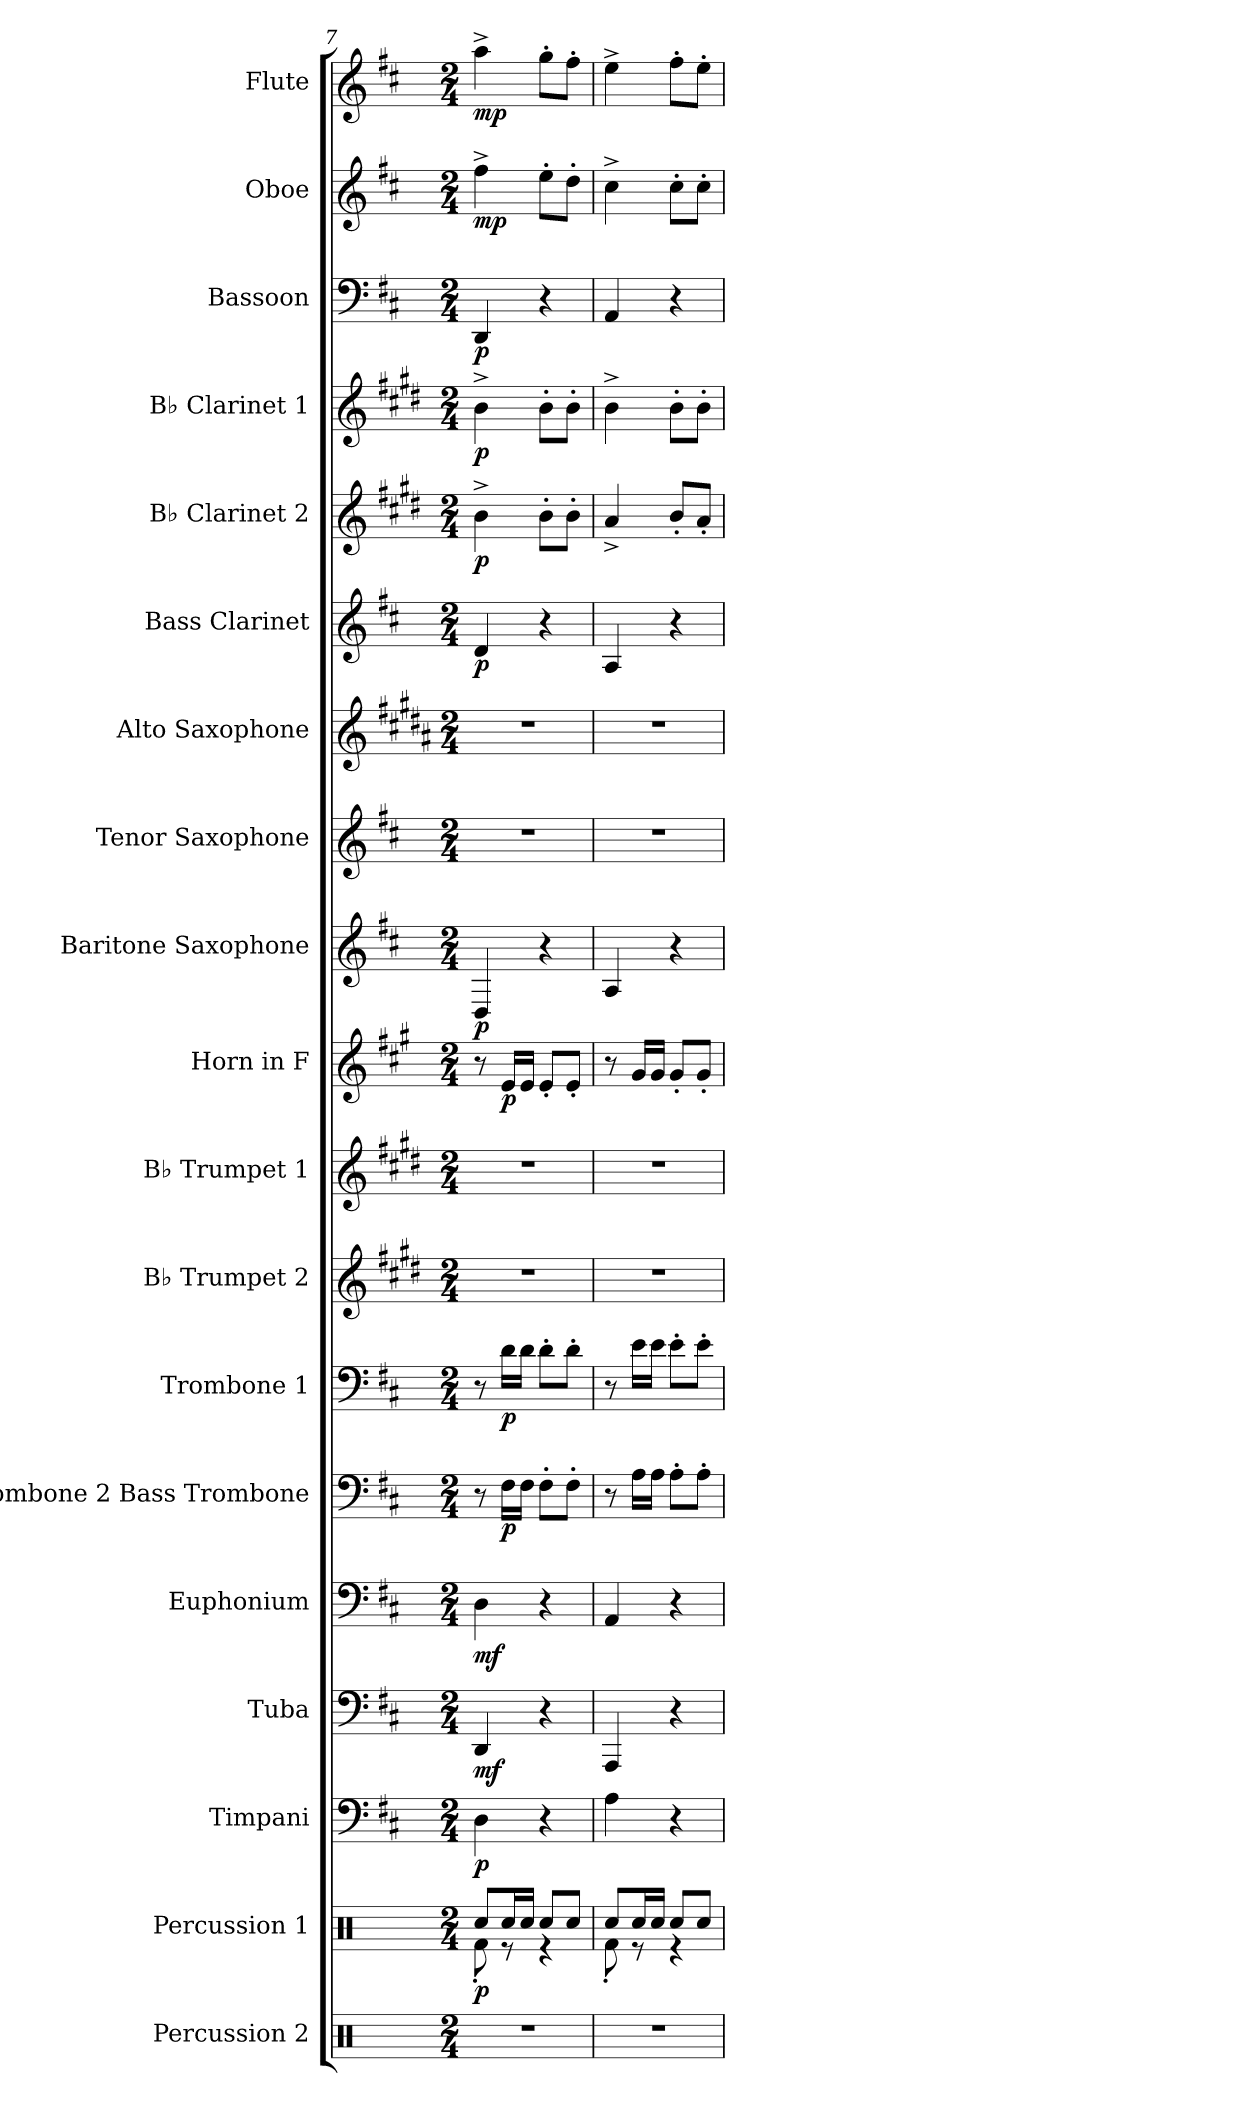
**kern	**kern	**dynam	**kern	**dynam	**kern	**dynam	**kern	**dynam	**kern	**dynam	**kern	**dynam	**kern	**kern	**kern	**dynam	**kern	**dynam	**kern	**kern	**kern	**dynam	**kern	**dynam	**kern	**dynam	**kern	**dynam	**kern	**dynam	**kern	**dynam
*part19	*part18	*part18	*part17	*part17	*part16	*part16	*part15	*part15	*part14	*part14	*part13	*part13	*part12	*part11	*part10	*part10	*part9	*part9	*part8	*part7	*part6	*part6	*part5	*part5	*part4	*part4	*part3	*part3	*part2	*part2	*part1	*part1
*staff19	*staff18	*staff18	*staff17	*staff17	*staff16	*staff16	*staff15	*staff15	*staff14	*staff14	*staff13	*staff13	*staff12	*staff11	*staff10	*staff10	*staff9	*staff9	*staff8	*staff7	*staff6	*staff6	*staff5	*staff5	*staff4	*staff4	*staff3	*staff3	*staff2	*staff2	*staff1	*staff1
*I"Percussion 2	*I"Percussion 1	*	*I"Timpani	*	*I"Tuba	*	*I"Euphonium	*	*I"Trombone 2 Bass Trombone	*	*I"Trombone 1	*	*I"B♭ Trumpet 2	*I"B♭ Trumpet 1	*I"Horn in F	*	*I"Baritone Saxophone	*	*I"Tenor Saxophone	*I"Alto Saxophone	*I"Bass Clarinet	*	*I"B♭ Clarinet 2	*	*I"B♭ Clarinet 1	*	*I"Bassoon	*	*I"Oboe	*	*I"Flute	*
*I'Perc. 2	*I'Perc. 1	*	*I'Timp.	*	*I'Tba.	*	*I'Euph.	*	*I'Tbn. 2 B. Tbn.	*	*I'Tbn. 1	*	*I'B♭ Tpt. 2	*I'B♭ Tpt. 1	*	*	*I'Bar. Sax.	*	*I'T. Sax.	*I'A. Sax.	*I'B. Cl.	*	*I'B♭ Cl. 2	*	*I'B♭ Cl. 1	*	*I'Bsn.	*	*I'Ob.	*	*I'Fl.	*
*clefX	*clefX	*	*clefF4	*	*clefF4	*	*clefF4	*	*clefF4	*	*clefF4	*	*clefG2	*clefG2	*clefG2	*	*clefG2	*	*clefG2	*clefG2	*clefG2	*	*clefG2	*	*clefG2	*	*clefF4	*	*clefG2	*	*clefG2	*
*	*	*	*	*	*	*	*	*	*	*	*	*	*ITrd1c2	*ITrd1c2	*ITrd4c7	*	*ITrd12c21	*	*ITrd8c14	*ITrd5c9	*ITrd8c14	*	*ITrd1c2	*	*ITrd1c2	*	*	*	*	*	*	*
*k[]	*k[]	*	*k[f#c#]	*	*k[f#c#]	*	*k[f#c#]	*	*k[f#c#]	*	*k[f#c#]	*	*k[f#c#]	*k[f#c#]	*k[f#c#]	*	*k[f#c#]	*	*k[f#c#]	*k[f#c#]	*k[f#c#]	*	*k[f#c#]	*	*k[f#c#]	*	*k[f#c#]	*	*k[f#c#]	*	*k[f#c#]	*
*M2/4	*M2/4	*	*M2/4	*	*M2/4	*	*M2/4	*	*M2/4	*	*M2/4	*	*M2/4	*M2/4	*M2/4	*	*M2/4	*	*M2/4	*M2/4	*M2/4	*	*M2/4	*	*M2/4	*	*M2/4	*	*M2/4	*	*M2/4	*
=7	=7	=7	=7	=7	=7	=7	=7	=7	=7	=7	=7	=7	=7	=7	=7	=7	=7	=7	=7	=7	=7	=7	=7	=7	=7	=7	=7	=7	=7	=7	=7	=7
*	*^	*	*	*	*	*	*	*	*	*	*	*	*	*	*	*	*	*	*	*	*	*	*	*	*	*	*	*	*	*	*	*
!	!	!	!LO:DY:b	!	!LO:DY:b	!	!LO:DY:b	!	!LO:DY:b	!	!	!	!	!	!	!	!	!	!LO:DY:b	!	!	!	!LO:DY:b	!	!LO:DY:b	!	!LO:DY:b	!	!LO:DY:b	!	!LO:DY:b	!	!LO:DY:b
2r	8Rcc/L	8Rf'\	p	4D\	p	4DD/	mf	4D\	mf	8r	.	8r	.	2r	2r	8r	.	4DD/	p	2r	2r	4D/	p	4a^\	p	4a^\	p	4DD/	p	4ff#^\	mp	4aa^\	mp
!	!	!	!	!	!	!	!	!	!	!	!LO:DY:b	!	!LO:DY:b	!	!	!	!LO:DY:b	!	!	!	!	!	!	!	!	!	!	!	!	!	!	!	!
.	16Rcc/L	8r	.	.	.	.	.	.	.	16F#\LL	p	16d\LL	p	.	.	16A/LL	p	.	.	.	.	.	.	.	.	.	.	.	.	.	.	.	.
.	16Rcc/JJ	.	.	.	.	.	.	.	.	16F#\JJ	.	16d\JJ	.	.	.	16A/JJ	.	.	.	.	.	.	.	.	.	.	.	.	.	.	.	.	.
.	8Rcc/L	4r	.	4r	.	4r	.	4r	.	8F#'\L	.	8d'\L	.	.	.	8A'/L	.	4r	.	.	.	4r	.	8a'\L	.	8a'\L	.	4r	.	8ee'\L	.	8gg'\L	.
.	8Rcc/J	.	.	.	.	.	.	.	.	8F#'\J	.	8d'\J	.	.	.	8A'/J	.	.	.	.	.	.	.	8a'\J	.	8a'\J	.	.	.	8dd'\J	.	8ff#'\J	.
=8	=8	=8	=8	=8	=8	=8	=8	=8	=8	=8	=8	=8	=8	=8	=8	=8	=8	=8	=8	=8	=8	=8	=8	=8	=8	=8	=8	=8	=8	=8	=8	=8	=8
2r	8Rcc/L	8Rf'\	.	4A\	.	4AAA/	.	4AA/	.	8r	.	8r	.	2r	2r	8r	.	4AA/	.	2r	2r	4AA/	.	4g^/	.	4a^\	.	4AA/	.	4cc#^\	.	4ee^\	.
.	16Rcc/L	8r	.	.	.	.	.	.	.	16A\LL	.	16e\LL	.	.	.	16c#/LL	.	.	.	.	.	.	.	.	.	.	.	.	.	.	.	.	.
.	16Rcc/JJ	.	.	.	.	.	.	.	.	16A\JJ	.	16e\JJ	.	.	.	16c#/JJ	.	.	.	.	.	.	.	.	.	.	.	.	.	.	.	.	.
.	8Rcc/L	4r	.	4r	.	4r	.	4r	.	8A'\L	.	8e'\L	.	.	.	8c#'/L	.	4r	.	.	.	4r	.	8a'/L	.	8a'\L	.	4r	.	8cc#'\L	.	8ff#'\L	.
.	8Rcc/J	.	.	.	.	.	.	.	.	8A'\J	.	8e'\J	.	.	.	8c#'/J	.	.	.	.	.	.	.	8g'/J	.	8a'\J	.	.	.	8cc#'\J	.	8ee'\J	.
*	*v	*v	*	*	*	*	*	*	*	*	*	*	*	*	*	*	*	*	*	*	*	*	*	*	*	*	*	*	*	*	*	*	*
=	=	=	=	=	=	=	=	=	=	=	=	=	=	=	=	=	=	=	=	=	=	=	=	=	=	=	=	=	=	=	=	=
*-	*-	*-	*-	*-	*-	*-	*-	*-	*-	*-	*-	*-	*-	*-	*-	*-	*-	*-	*-	*-	*-	*-	*-	*-	*-	*-	*-	*-	*-	*-	*-	*-
